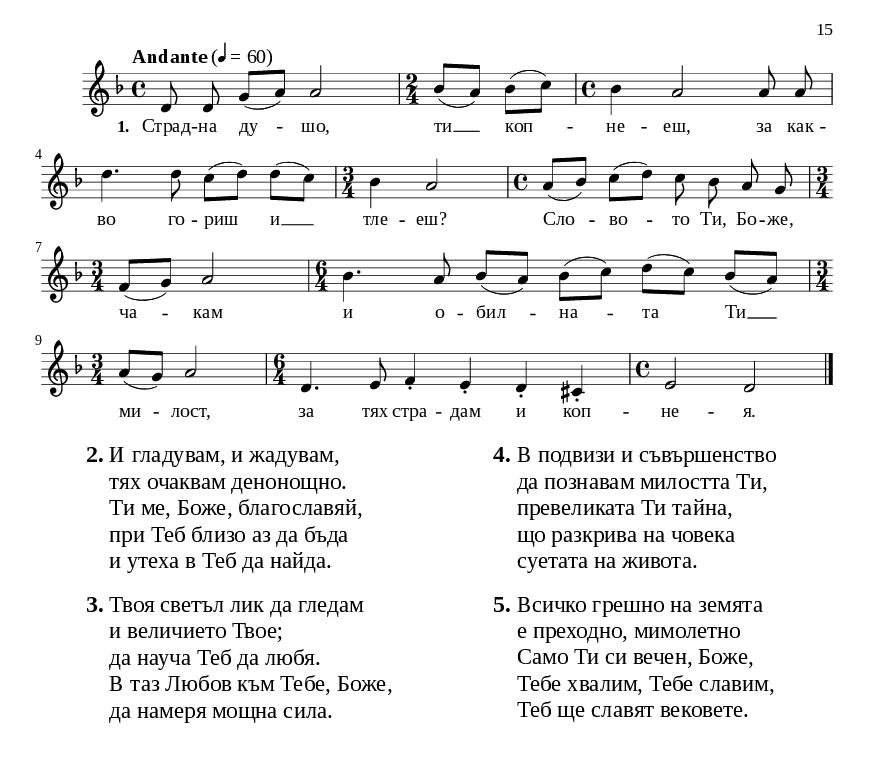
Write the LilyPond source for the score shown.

\version "2.24.4"

% include paper part and global functions
\include "include/globals.ily"

\bookpart {
  \label #'ref029
  \tocItem \markup "Страдна душо"
  \include "include/bookpart-paper.ily"
  \paper {
      print-first-page-number = ##t
      bookpart-level-page-numbering = ##t
  print-page-number = ##t
      first-page-number = #15
}
\score {
    \include "include/score-layout.ily"

    \new Voice \absolute {
      \clef treble
      \key d \minor
      \time 4/4
      \tempoFunc "Andante" 4 "60"
      \autoBeamOff

      d'8 d' g'8 ([ a' ]) a'2 | \time 2/4 bes'8 ([ a' ])  bes' ([ c'' ])  |

      \time 4/4 bes'4 a'2 a'8 a' | \break
      d''4. d''8 c'' ([ d'' ]) d'' ([ c'' ]) \time 3/4  bes'4 a'2 |
      \time 4/4  a'8 ([ bes' ]) c'' ([ d'' ]) c'' bes' a' g' |\break
      \time 3/4  f'8 ([ g' ]) a'2 | \time 6/4  bes'4. a'8 bes' ([ a' ]) bes' ([ c'' ]) d'' ([ c'' ]) bes' ([ a' ]) \break |
      \time 3/4  |a'8 ([ g'8 ]) a'2 | \time 6/4  d'4. e'8 f'4\staccato e'4\staccato d'\staccato cis'\staccato | \time 4/4  e'2 d' | \bar "|." \break

    }

    \addlyrics {
      \set stanza = "1. " Страд -- на
      ду -- шо, ти __ коп -- не -- еш, за как -- во го --
      риш и __ тле -- еш? Сло -- во -- то Ти, Бо -- же,
      ча -- кам и о -- бил -- на -- та Ти __ ми -- лост,
      за тях стра -- дам и коп -- не -- я.}

      \header {
        title = \titleFunc #'ref_desc_3 "Страдна душо" "Stradna dušo"
      }

      \midi{}

    } % score



    \markup \abs-fontsize #11 \override #`(baseline-skip . ,bgCoupletBaselineSkip) {
      \fill-line {
        \hspace #0.1
        \column {
          \line {
            \bold "2."
            \column {
              "И гладувам, и жадувам,"
              "тях очаквам денонощно."
              "Ти ме, Боже, благославяй,"
              "при Теб близо аз да бъда"
              "и утеха в Теб да найда."
            }
          }
          \vspace #1
          \line {
            \bold "3."
            \column {
              "Твоя светъл лик да гледам"
              "и величието Твое;"
              "да науча Теб да любя."
              "В таз Любов към Тебе, Боже,"
              "да намеря мощна сила."
            }
          }

        }
        \hspace #0.1
        % adds horizontal spacing between columns
        \column {
          \line {
            \bold "4."
            \column {
              "В подвизи и съвършенство"
              "да познавам милостта Ти,"
              "превеликата Ти тайна,"
              "що разкрива на човека"
              "суетата на живота."
            }
          }
          % adds vertical spacing between verses
          \vspace #1
          \line {
            \bold "5."
            \column {
              "Всичко грешно на земята"
              "е преходно, мимолетно"
              "Само Ти си вечен, Боже,"
              "Тебе хвалим, Тебе славим,"
              "Теб ще славят вековете."
            }
          }
        }\hspace #0.1
      }
    }
  } % bookpart
